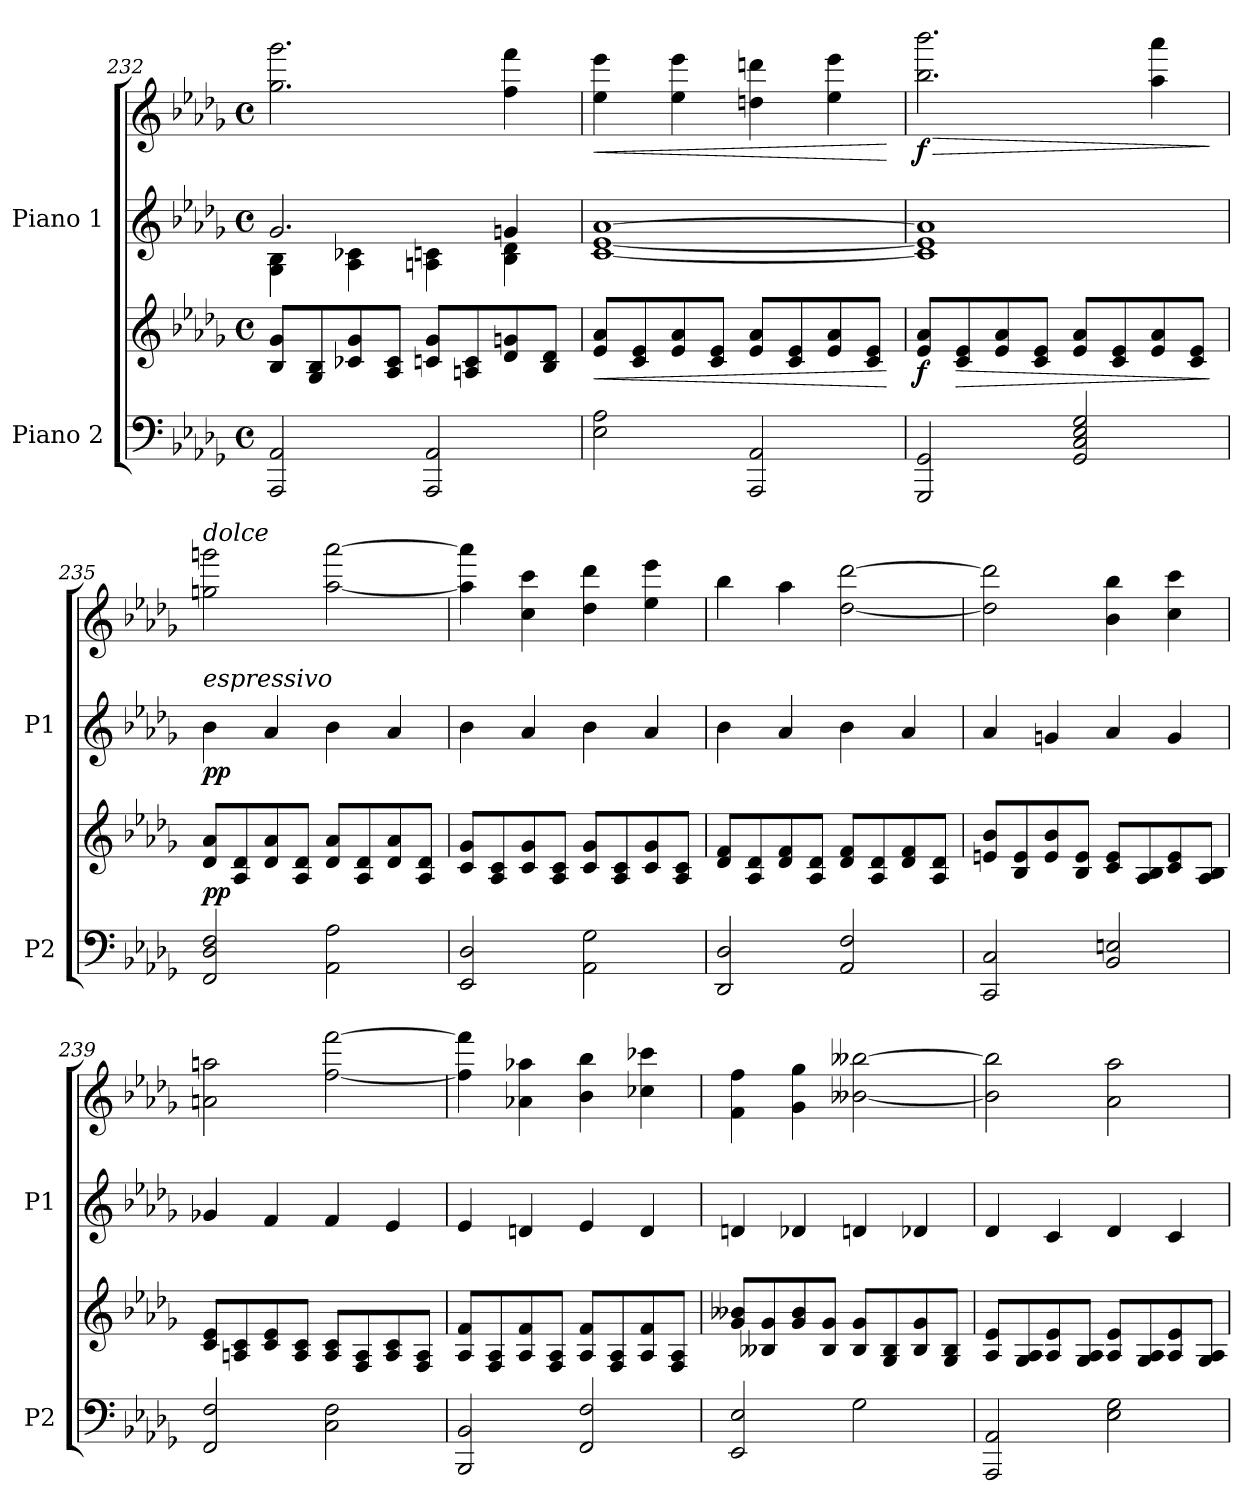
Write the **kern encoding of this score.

**kern	**kern	**dynam	**kern	**kern	**dynam
*part2	*part2	*part2	*part1	*part1	*part1
*staff4	*staff3	*staff3/4	*staff2	*staff1	*staff1/2
*I"Piano 2	*	*	*I"Piano 1	*	*
*I'P2	*	*	*I'P1	*	*
*clefF4	*clefG2	*	*clefG2	*clefG2	*
*k[b-e-a-d-g-]	*k[b-e-a-d-g-]	*	*k[b-e-a-d-g-]	*k[b-e-a-d-g-]	*
*M4/4	*M4/4	*	*M4/4	*M4/4	*
*met(c)	*met(c)	*	*met(c)	*met(c)	*
=232	=232	=232	=232	=232	=232
*	*	*	*^	*	*
2AAA-/ 2AA-/	8B-/ 8g-/L	.	2.g-/	4G-\ 4B-\	2.gg-\ 2.ggg-\	.
.	8G-/ 8B-/	.	.	.	.	.
.	8c-X/ 8g-/	.	.	4A-\ 4c-X\	.	.
.	8A-/ 8c-/J	.	.	.	.	.
2AAA-/ 2AA-/	8cn/ 8g-/L	.	.	4An\ 4cn\	.	.
.	8An/ 8c/	.	.	.	.	.
.	8d-/ 8gn/	.	4gn/	4B-\ 4d-\	4ff\ 4fff\	.
.	8B-/ 8d-/J	.	.	.	.	.
*	*	*	*v	*v	*	*
!!LO:LB:g=z
=233	=233	=233	=233	=233	=233
!	!	!LO:HP:b	!	!	!LO:HP:b
2E-\ 2A-\	8e-/ 8a-/L	<	[1c [1e- [1a-	4ee-\ 4eee-\	<
.	8c/ 8e-/	.	.	.	.
.	8e-/ 8a-/	.	.	4ee-\ 4eee-\	.
.	8c/ 8e-/J	.	.	.	.
2AAA-/ 2AA-/	8e-/ 8a-/L	.	.	4ddn\ 4dddn\	.
.	8c/ 8e-/	.	.	.	.
.	8e-/ 8a-/	.	.	4ee-\ 4eee-\	.
.	8c/ 8e-/J	.	.	.	.
.	.	[	.	.	[
=234	=234	=234	=234	=234	=234
!	!	!LO:DY:b	!	!	!LO:HP:b
!	!	!	!	!	!LO:DY:n=1:b
2GGG-/ 2GG-/	8e-/ 8a-/L	f	1c] 1e-] 1a-]	2.bb-\ 2.bbb-\	> f
!	!	!LO:HP:b	!	!	!
.	8c/ 8e-/	>	.	.	.
.	8e-/ 8a-/	.	.	.	.
.	8c/ 8e-/J	.	.	.	.
2GG-/ 2C/ 2E-/ 2G-/	8e-/ 8a-/L	.	.	.	.
.	8c/ 8e-/	.	.	.	.
.	8e-/ 8a-/	.	.	4aa-\ 4aaa-\	.
.	8c/ 8e-/J	.	.	.	.
.	.	]	.	.	]
=235	=235	=235	=235	=235	=235
!	!	!	!	!LO:TX:a:i:t=dolce	!
!	!	!	!LO:TX:a:i:t=espressivo	!	!
!	!	!LO:DY:b	!	!	!LO:DY:b=2
!	!	!	!	!	!LO:DY:n=1:b
2FF/ 2D-/ 2F/	8d-/ 8a-/L	pp	4b-\	2ggn\ 2gggn\	p p
.	8A-/ 8d-/	.	.	.	.
.	8d-/ 8a-/	.	4a-/	.	.
.	8A-/ 8d-/J	.	.	.	.
2AA-\ 2A-\	8d-/ 8a-/L	.	4b-\	[2aa-\ [2aaa-\	.
.	8A-/ 8d-/	.	.	.	.
.	8d-/ 8a-/	.	4a-/	.	.
.	8A-/ 8d-/J	.	.	.	.
!!LO:PB:g=z
=236	=236	=236	=236	=236	=236
2EE-/ 2D-/	8c/ 8g-/L	.	4b-\	4aa-\] 4aaa-\]	.
.	8A-/ 8c/	.	.	.	.
.	8c/ 8g-/	.	4a-/	4cc\ 4ccc\	.
.	8A-/ 8c/J	.	.	.	.
2AA-\ 2G-\	8c/ 8g-/L	.	4b-\	4dd-\ 4ddd-\	.
.	8A-/ 8c/	.	.	.	.
.	8c/ 8g-/	.	4a-/	4ee-\ 4eee-\	.
.	8A-/ 8c/J	.	.	.	.
=237	=237	=237	=237	=237	=237
2DD-/ 2D-/	8d-/ 8f/L	.	4b-\	4bb-\	.
.	8A-/ 8d-/	.	.	.	.
.	8d-/ 8f/	.	4a-/	4aa-\	.
.	8A-/ 8d-/J	.	.	.	.
2AA-/ 2F/	8d-/ 8f/L	.	4b-\	[2dd-\ [2ddd-\	.
.	8A-/ 8d-/	.	.	.	.
.	8d-/ 8f/	.	4a-/	.	.
.	8A-/ 8d-/J	.	.	.	.
=238	=238	=238	=238	=238	=238
2CC/ 2C/	8en/ 8b-/L	.	4a-/	2dd-\] 2ddd-\]	.
.	8B-/ 8e/	.	.	.	.
.	8e/ 8b-/	.	4gn/	.	.
.	8B-/ 8e/J	.	.	.	.
2BB-/ 2En/	8c/ 8e/L	.	4a-/	4b-\ 4bb-\	.
.	8A-/ 8B-/	.	.	.	.
.	8c/ 8e/	.	4g/	4cc\ 4ccc\	.
.	8A-/ 8B-/J	.	.	.	.
!!LO:LB:g=z
=239	=239	=239	=239	=239	=239
2FF/ 2F/	8c/ 8e-/L	.	4g-X/	2an\ 2aan\	.
.	8An/ 8c/	.	.	.	.
.	8c/ 8e-/	.	4f/	.	.
.	8A/ 8c/J	.	.	.	.
2C\ 2F\	8A/ 8c/L	.	4f/	[2ff\ [2fff\	.
.	8F/ 8A/	.	.	.	.
.	8A/ 8c/	.	4e-/	.	.
.	8F/ 8A/J	.	.	.	.
=240	=240	=240	=240	=240	=240
2BBB-/ 2BB-/	8A-/ 8f/L	.	4e-/	4ff\] 4fff\]	.
.	8F/ 8A-/	.	.	.	.
.	8A-/ 8f/	.	4dn/	4a-X\ 4aa-X\	.
.	8F/ 8A-/J	.	.	.	.
2FF/ 2F/	8A-/ 8f/L	.	4e-/	4b-\ 4bb-\	.
.	8F/ 8A-/	.	.	.	.
.	8A-/ 8f/	.	4d/	4cc-X\ 4ccc-X\	.
.	8F/ 8A-/J	.	.	.	.
=241	=241	=241	=241	=241	=241
2EE-/ 2E-/	8g-/ 8b--X/L	.	4dn/	4f\ 4ff\	.
.	8B--X/ 8g-/	.	.	.	.
.	8g-/ 8b--/	.	4d-X/	4g-\ 4gg-\	.
.	8B--/ 8g-/J	.	.	.	.
2G-\	8B--/ 8g-/L	.	4dn/	[2b--X\ [2bb--X\	.
.	8G-/ 8B--/	.	.	.	.
.	8B--/ 8g-/	.	4d-X/	.	.
.	8G-/ 8B--/J	.	.	.	.
!!LO:LB:g=z
=242	=242	=242	=242	=242	=242
2AAA-/ 2AA-/	8A-/ 8e-/L	.	4d-/	2b--\] 2bb--\]	.
.	8G-/ 8A-/	.	.	.	.
.	8A-/ 8e-/	.	4c/	.	.
.	8G-/ 8A-/J	.	.	.	.
2E-\ 2G-\	8A-/ 8e-/L	.	4d-/	2a-\ 2aa-\	.
.	8G-/ 8A-/	.	.	.	.
.	8A-/ 8e-/	.	4c/	.	.
.	8G-/ 8A-/J	.	.	.	.
=	=	=	=	=	=
*-	*-	*-	*-	*-	*-
